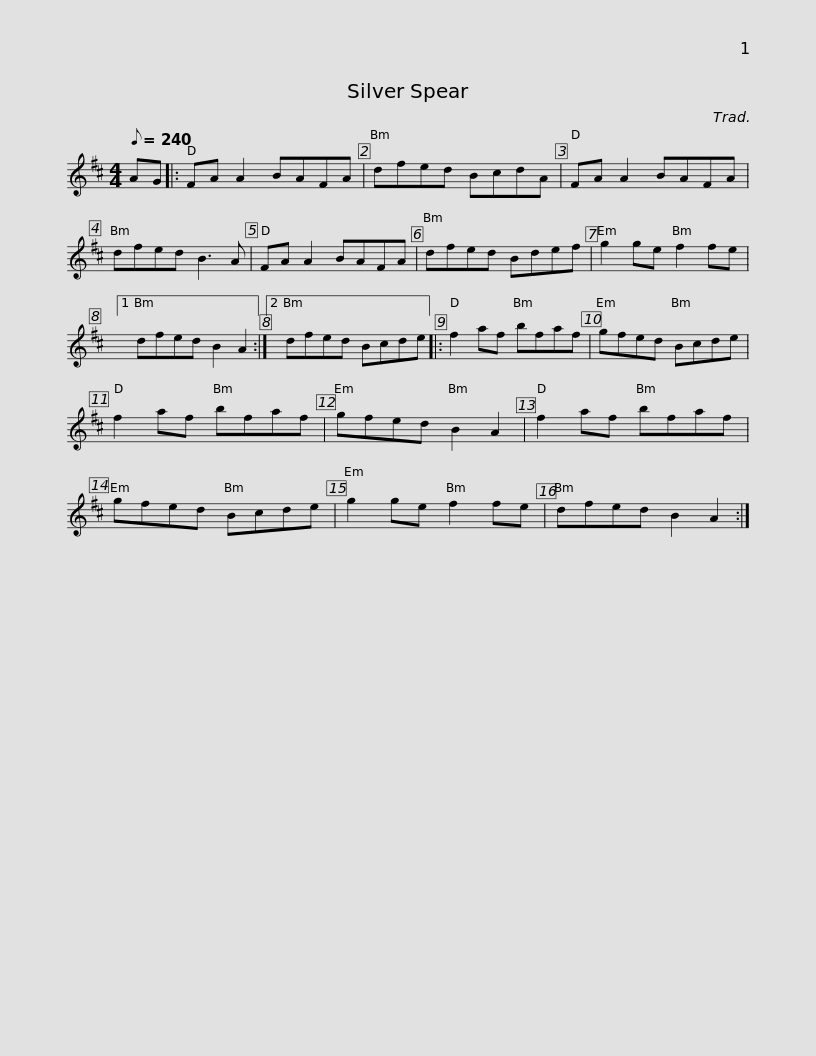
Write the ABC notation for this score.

X:1
L:1/8
Q:1/8=240
M:4/4
I:linebreak $
K:D
V:1 treble
V:1
 AG |: FA A2 BAFA | dfed BcdA | FA A2 BAFA | dfed B3 A | %5
 FA A2 BAFA |$ dfed Bdef | g2 ge f2 fe |1 dfed B2 A2 :|2 dfed Bcde |: %10
 f2 af bfaf | gfed Bcde |$ f2 af bfaf | gfed B2 A2 | f2 af bfaf | %15
 gfed Bcde | g2 ge f2 fe | dfed B2 A2 :| %18
